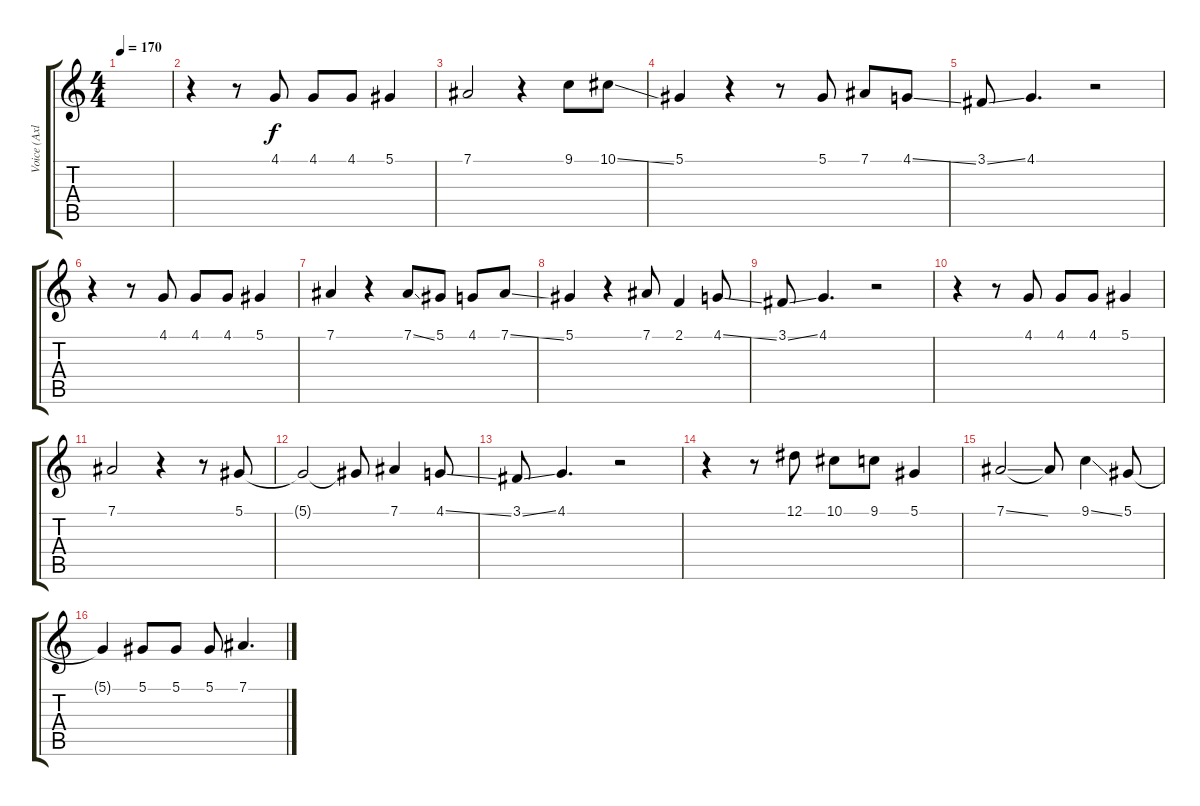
\track ("Voice (Axl)" "Voice (Axl") {instrument lead2sawtooth}
\staff {score tabs}
\tuning (Eb4 Bb3 Gb3 Db3 Ab2 Eb2) {hide}
\ts (4 4)
\tempo 170
\clef g2
\ks c
|
r.4 r.8 4.1.8 4.1.8 4.1.8 5.1.4 |
7.1.2 r.4 9.1.8 10.1{ss}.8 |
5.1.4 r.4 r.8 5.1.8 7.1.8 4.1{ss}.8 |
3.1{ss}.8 4.1.4{d} r.2 |
r.4 r.8 4.1.8 4.1.8 4.1.8 5.1.4 |
7.1.4 r.4 7.1{ss}.8 5.1.8 4.1.8 7.1{ss}.8 |
5.1.4 r.4 7.1.8 2.1.4 4.1{ss}.8 |
3.1{ss}.8 4.1.4{d} r.2 |
r.4 r.8 4.1.8 4.1.8 4.1.8 5.1.4 |
7.1.2 r.4 r.8 5.1.8 |
5.1{t}.2 5.1{t}.8 7.1.4 4.1{ss}.8 |
3.1{ss}.8 4.1.4{d} r.2 |
r.4 r.8 12.1.8 10.1.8 9.1.8 5.1.4 |
7.1{ss}.2 7.1{t}.8 9.1{ss}.4 5.1.8 |
5.1{t}.4 5.1.8 5.1.8 5.1.8 7.1.4{d}
